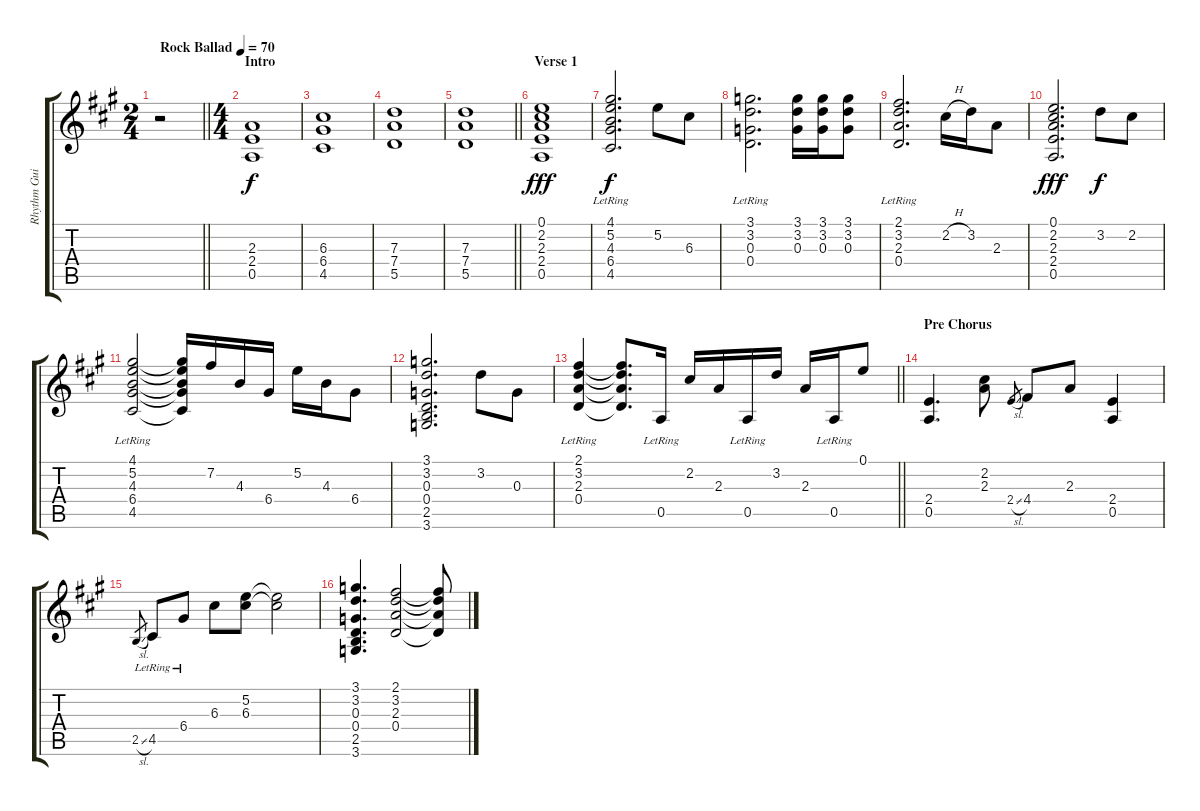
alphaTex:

\track ("Rhythm Guitar (Richie Sambora)" "Rhythm Gui") {instrument distortionguitar}
\staff {score tabs}
\tuning (E4 B3 G3 D3 A2 E2) {hide}
\ts (2 4)
\tempo (70 "Rock Ballad")
\clef g2
\barLineRight lightlight
\ks a
r.2{dy f instrument distortionguitar} |
\ts (4 4)
\section ("" "Intro")
(2.3 2.4 0.5).1 |
(6.3 6.4 4.5).1 |
(7.3 7.4 5.5).1 |
\barLineRight lightlight
(7.3 7.4 5.5).1 |
\section ("" "Verse 1")
(0.1 2.2 2.3 2.4 0.5).1{dy fff instrument electricguitarclean} |
(4.1 5.2 4.3 6.4{lr} 4.5).2{d dy f} 5.2.8 6.3.8 |
(3.1{lr} 3.2{lr} 0.3{lr} 0.4{lr}).2{d} (3.1 3.2 0.3).16 (3.1 3.2 0.3).16 (3.1 3.2 0.3).8 |
(2.1{lr} 3.2{lr} 2.3{lr} 0.4{lr}).2{d} 2.2{h}.16 3.2.16 2.3.8 |
(0.1 2.2 2.3 2.4 0.5).2{d dy fff} 3.2.8{dy f} 2.2.8 |
(4.1 5.2 4.3{lr} 6.4 4.5).2 (4.1{t} 5.2{t} 4.3{t} 6.4{t} 4.5{t}).16 7.2.16 4.3.16 6.4.16 5.2.16 4.3.16 6.4.8 |
(3.1 3.2 0.3 0.4 2.5 3.6).2{d} 3.2.8 0.3.8 |
\barLineRight lightlight
(2.1 3.2 2.3 0.4{lr}).4 (2.1{t} 3.2{t} 2.3{t} 0.4{t}).8{d} 0.5{lr}.16 2.2.16 2.3.16 0.5{lr}.16 3.2.16 2.3.16 0.5{lr}.16 0.1.8 |
\section ("" "Pre Chorus")
(2.4 0.5).4{d instrument distortionguitar} (2.2 2.3).8 2.4{sl}.8{gr} 4.4.8 2.3.8 (2.4 0.5).4 |
2.5{sl}.8{gr} 4.5{lr}.8 6.4{lr}.8 6.3.8 (5.2 6.3).8 (5.2{t} 6.3{t}).2 |
(3.1 3.2 0.3 0.4 2.5 3.6).4{d} (2.1 3.2 2.3 0.4).2 (2.1{t} 3.2{t} 2.3{t} 0.4{t}).8
